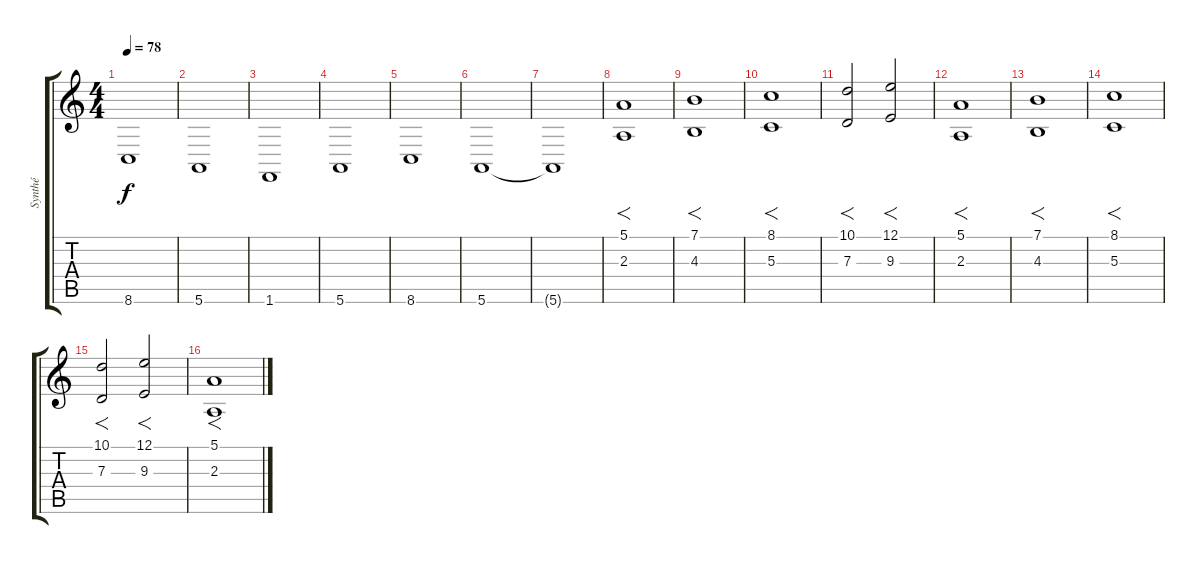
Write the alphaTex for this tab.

\track ("Synthé" "Synthé") {instrument stringensemble1}
\staff {score tabs}
\tuning (E4 B3 G3 D3 A2 E2) {hide}
\ts (4 4)
\tempo 78
\clef g2
\ks c
8.6.1{dy f} |
5.6.1 |
1.6.1 |
5.6.1 |
8.6.1 |
5.6.1 |
5.6{t}.1 |
(5.1 2.3).1{f} |
(7.1 4.3).1{f} |
(8.1 5.3).1{f} |
(10.1 7.3).2{f} (12.1 9.3).2{f} |
(5.1 2.3).1{f} |
(7.1 4.3).1{f} |
(8.1 5.3).1{f} |
(10.1 7.3).2{f} (12.1 9.3).2{f} |
(5.1 2.3).1{f}
